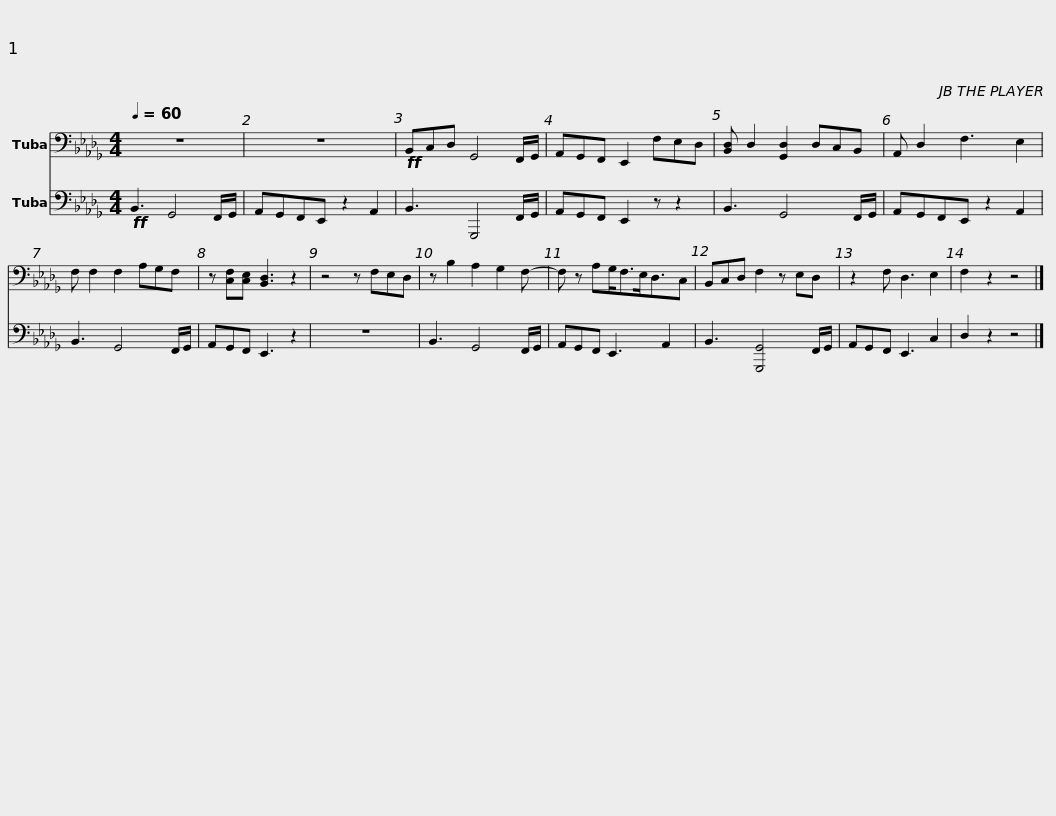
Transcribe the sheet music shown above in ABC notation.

X:1
%%score 1 2
L:1/8
Q:1/4=60
M:4/4
I:linebreak $
K:Db
V:1 bass
V:2 bass
V:1
 z8 | z8 |!ff! B,,C,D, G,,4 F,,/G,,/ | A,,G,,F,, E,,2 F,E,D, | [B,,D,] D,2 [G,,D,]2 D,C,B,, | %5
 A,, D,2 F,3 E,2 |$ F, F,2 F,2 A,G,F, | z [C,F,][C,E,] [B,,D,]3 z2 | z4 z F,E,D, | z B,2 A,2 G,2 F,- | %10
 F, z A,G,<F,E,<D,C, | B,,C,D, F,2 z E,D, |$ z2 F, D,3 E,2 | F,2 z2 z4 |] %14
V:2
!ff! B,,3 G,,4 F,,/G,,/ | A,,G,,F,,E,, z2 A,,2 | B,,3 G,,,4 F,,/G,,/ | A,,G,,F,, E,,2 z z2 | B,,3 G,,4 F,,/G,,/ | %5
 A,,G,,F,,E,, z2 A,,2 |$ B,,3 G,,4 F,,/G,,/ | A,,G,,F,, E,,3 z2 | z8 | B,,3 G,,4 F,,/G,,/ | %10
 A,,G,,F,, E,,3 A,,2 | B,,3 [G,,,G,,]4 F,,/G,,/ |$ A,,G,,F,, E,,3 C,2 | D,2 z2 z4 |] %14
